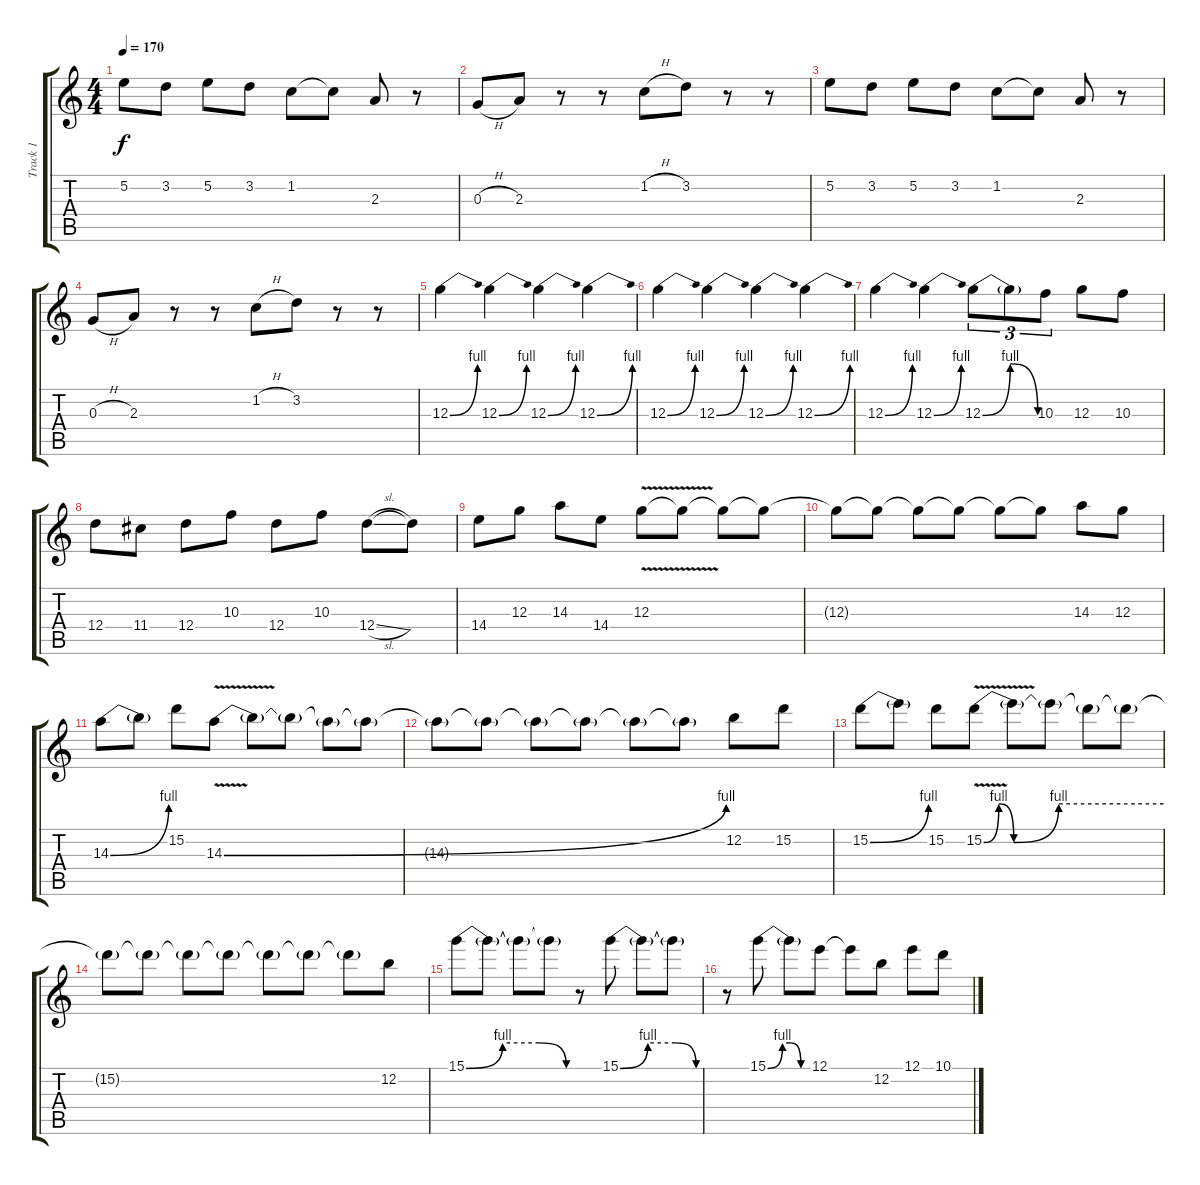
\track ("Track 1" "Track 1") {mute instrument overdrivenguitar}
\staff {score tabs}
\tuning (E4 B3 G3 D3 A2 E2) {hide}
\ts (4 4)
\tempo 170
\clef g2
\ks c
5.2.8{dy f} 3.2.8 5.2.8 3.2.8 1.2.8 1.2{t}.8 2.3.8 r.8 |
0.3{h}.8 2.3.8 r.8 r.8 1.2{h}.8 3.2.8 r.8 r.8 |
5.2.8 3.2.8 5.2.8 3.2.8 1.2.8 1.2{t}.8 2.3.8 r.8 |
0.3{h}.8 2.3.8 r.8 r.8 1.2{h}.8 3.2.8 r.8 r.8 |
12.3{be (bend 0 0 60 4)}.4 12.3{be (bend 0 0 60 4)}.4 12.3{be (bend 0 0 60 4)}.4 12.3{be (bend 0 0 60 4)}.4 |
12.3{be (bend 0 0 60 4)}.4 12.3{be (bend 0 0 60 4)}.4 12.3{be (bend 0 0 60 4)}.4 12.3{be (bend 0 0 60 4)}.4 |
12.3{be (bend 0 0 60 4)}.4 12.3{be (bend 0 0 60 4)}.4 12.3{be (bendrelease 0 0 30 4 30 4 60 0)}.8{tu (3 2)} 12.3{t}.8{tu (3 2)} 10.3.8{tu (3 2)} 12.3.8 10.3.8 |
12.4.8 11.4.8 12.4.8 10.3.8 12.4.8 10.3.8 12.4{sl}.8 12.4{t}.8 |
14.4.8 12.3.8 14.3.8 14.4.8 12.3{v}.8 12.3{t}.8 12.3{t}.8 12.3{t}.8 |
12.3{t}.8 12.3{t}.8 12.3{t}.8 12.3{t}.8 12.3{t}.8 12.3{t}.8 14.3.8 12.3.8 |
14.3{be (bend 0 0 60 4)}.8 14.3{t}.8 15.2.8 14.3{be (bend 0 0 60 4) v}.8 14.3{t}.8 14.3{t}.8 14.3{t}.8 14.3{t}.8 |
14.3{t}.8 14.3{t}.8 14.3{t}.8 14.3{t}.8 14.3{t}.8 14.3{t}.8 12.2.8 15.2.8 |
15.2{be (bend 0 0 60 4)}.8 15.2{t}.8 15.2.8 15.2{be (custom 0 0 5 4 10 0 25 4 60 4) v}.8 15.2{t}.8 15.2{t}.8 15.2{t}.8 15.2{t}.8 |
15.2{t}.8 15.2{t}.8 15.2{t}.8 15.2{t}.8 15.2{t}.8 15.2{t}.8 15.2{t}.8 12.2.8 |
15.1{be (custom 0 0 20 4 40 4 55 0 60 0)}.8 15.1{t}.8 15.1{t}.8 15.1{t}.8 r.8 15.1{be (custom 0 0 20 4 40 4 55 0 60 0)}.8 15.1{t}.8 15.1{t}.8 |
r.8 15.1{be (custom 0 0 20 4 30 4 45 0 60 0)}.8 15.1{t}.8 12.1.8 12.1{t}.8 12.2.8 12.1.8 10.1.8
